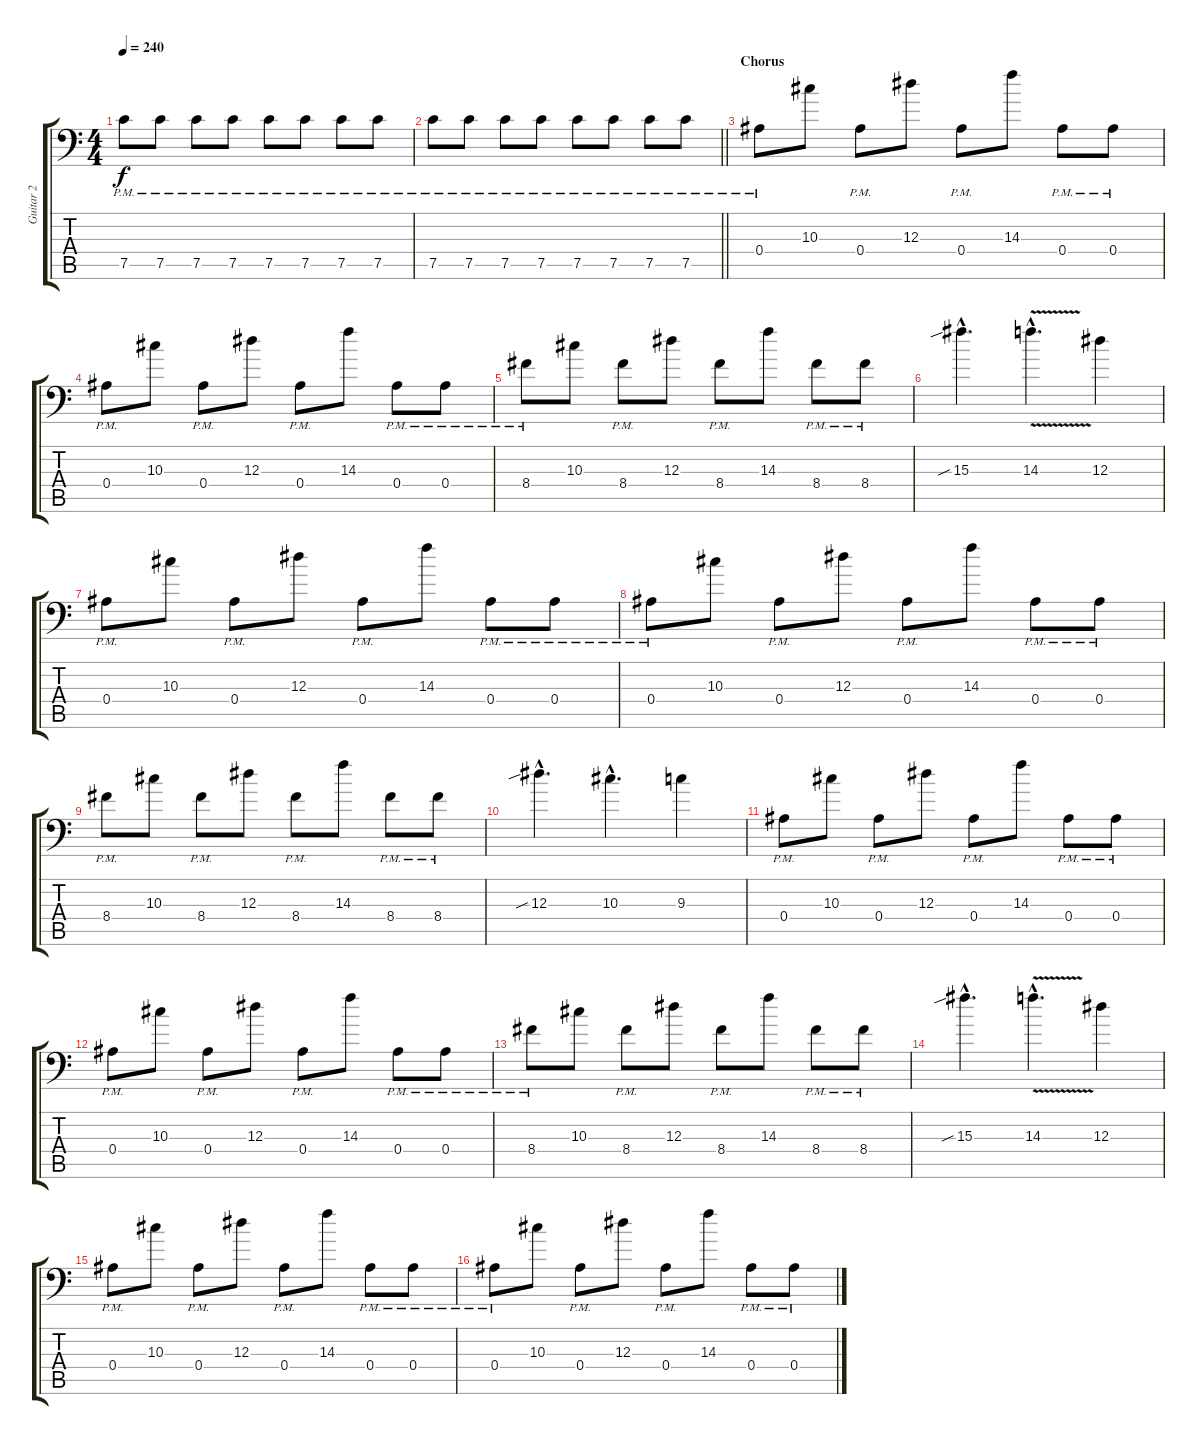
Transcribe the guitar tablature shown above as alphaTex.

\track ("Guitar 2" "Guitar 2") {instrument distortionguitar}
\staff {score tabs}
\tuning (C4 G3 Eb3 Bb2 F2 Bb1) {hide}
\ts (4 4)
\tempo 240
\clef f4
\ks c
7.5{pm}.8{dy f} 7.5{pm}.8 7.5{pm}.8 7.5{pm}.8 7.5{pm}.8 7.5{pm}.8 7.5{pm}.8 7.5{pm}.8 |
\barLineRight lightlight
7.5{pm}.8 7.5{pm}.8 7.5{pm}.8 7.5{pm}.8 7.5{pm}.8 7.5{pm}.8 7.5{pm}.8 7.5{pm}.8 |
\section ("" "Chorus")
0.4{pm}.8 10.3.8 0.4{pm}.8 12.3.8 0.4{pm}.8 14.3.8 0.4{pm}.8 0.4{pm}.8 |
0.4{pm}.8 10.3.8 0.4{pm}.8 12.3.8 0.4{pm}.8 14.3.8 0.4{pm}.8 0.4{pm}.8 |
8.4{pm}.8 10.3.8 8.4{pm}.8 12.3.8 8.4{pm}.8 14.3.8 8.4{pm}.8 8.4{pm}.8 |
15.3{sib hac}.4{d} 14.3{v hac}.4{d} 12.3.4 |
0.4{pm}.8 10.3.8 0.4{pm}.8 12.3.8 0.4{pm}.8 14.3.8 0.4{pm}.8 0.4{pm}.8 |
0.4{pm}.8 10.3.8 0.4{pm}.8 12.3.8 0.4{pm}.8 14.3.8 0.4{pm}.8 0.4{pm}.8 |
8.4{pm}.8 10.3.8 8.4{pm}.8 12.3.8 8.4{pm}.8 14.3.8 8.4{pm}.8 8.4{pm}.8 |
12.3{sib hac}.4{d} 10.3{hac}.4{d} 9.3.4 |
0.4{pm}.8 10.3.8 0.4{pm}.8 12.3.8 0.4{pm}.8 14.3.8 0.4{pm}.8 0.4{pm}.8 |
0.4{pm}.8 10.3.8 0.4{pm}.8 12.3.8 0.4{pm}.8 14.3.8 0.4{pm}.8 0.4{pm}.8 |
8.4{pm}.8 10.3.8 8.4{pm}.8 12.3.8 8.4{pm}.8 14.3.8 8.4{pm}.8 8.4{pm}.8 |
15.3{sib hac}.4{d} 14.3{v hac}.4{d} 12.3.4 |
0.4{pm}.8 10.3.8 0.4{pm}.8 12.3.8 0.4{pm}.8 14.3.8 0.4{pm}.8 0.4{pm}.8 |
0.4{pm}.8 10.3.8 0.4{pm}.8 12.3.8 0.4{pm}.8 14.3.8 0.4{pm}.8 0.4{pm}.8
